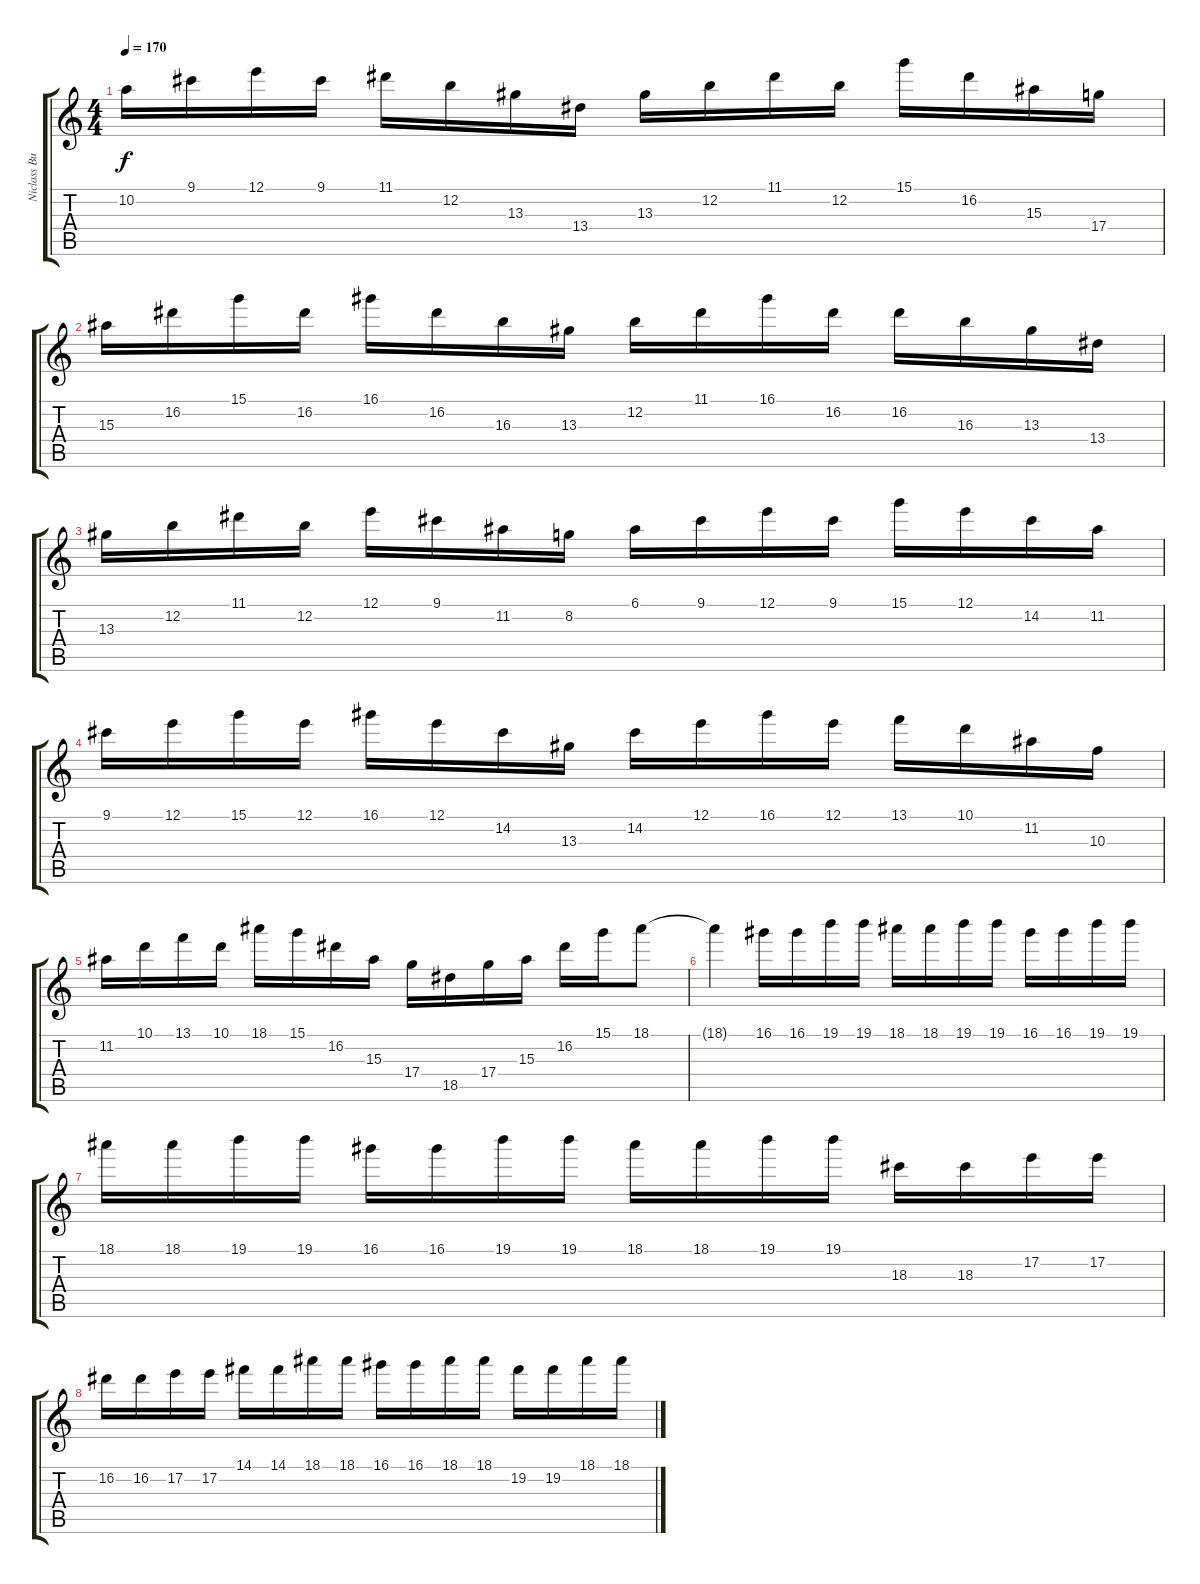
\track ("Niclass Buss" "Niclass Bu") {instrument overdrivenguitar}
\staff {score tabs}
\tuning (E4 B3 G3 D3 A2 E2) {hide}
\ts (4 4)
\tempo 170
\clef g2
\ks c
10.2.16{dy f} 9.1.16 12.1.16 9.1.16 11.1.16 12.2.16 13.3.16 13.4.16 13.3.16 12.2.16 11.1.16 12.2.16 15.1.16 16.2.16 15.3.16 17.4.16 |
15.3.16 16.2.16 15.1.16 16.2.16 16.1.16 16.2.16 16.3.16 13.3.16 12.2.16 11.1.16 16.1.16 16.2.16 16.2.16 16.3.16 13.3.16 13.4.16 |
13.3.16 12.2.16 11.1.16 12.2.16 12.1.16 9.1.16 11.2.16 8.2.16 6.1.16 9.1.16 12.1.16 9.1.16 15.1.16 12.1.16 14.2.16 11.2.16 |
9.1.16 12.1.16 15.1.16 12.1.16 16.1.16 12.1.16 14.2.16 13.3.16 14.2.16 12.1.16 16.1.16 12.1.16 13.1.16 10.1.16 11.2.16 10.3.16 |
11.2.16 10.1.16 13.1.16 10.1.16 18.1.16 15.1.16 16.2.16 15.3.16 17.4.16 18.5.16 17.4.16 15.3.16 16.2.16 15.1.16 18.1.8 |
18.1{t}.4 16.1.16 16.1.16 19.1.16 19.1.16 18.1.16 18.1.16 19.1.16 19.1.16 16.1.16 16.1.16 19.1.16 19.1.16 |
18.1.16 18.1.16 19.1.16 19.1.16 16.1.16 16.1.16 19.1.16 19.1.16 18.1.16 18.1.16 19.1.16 19.1.16 18.3.16 18.3.16 17.2.16 17.2.16 |
16.2.16 16.2.16 17.2.16 17.2.16 14.1.16 14.1.16 18.1.16 18.1.16 16.1.16 16.1.16 18.1.16 18.1.16 19.2.16 19.2.16 18.1.16 18.1.16
